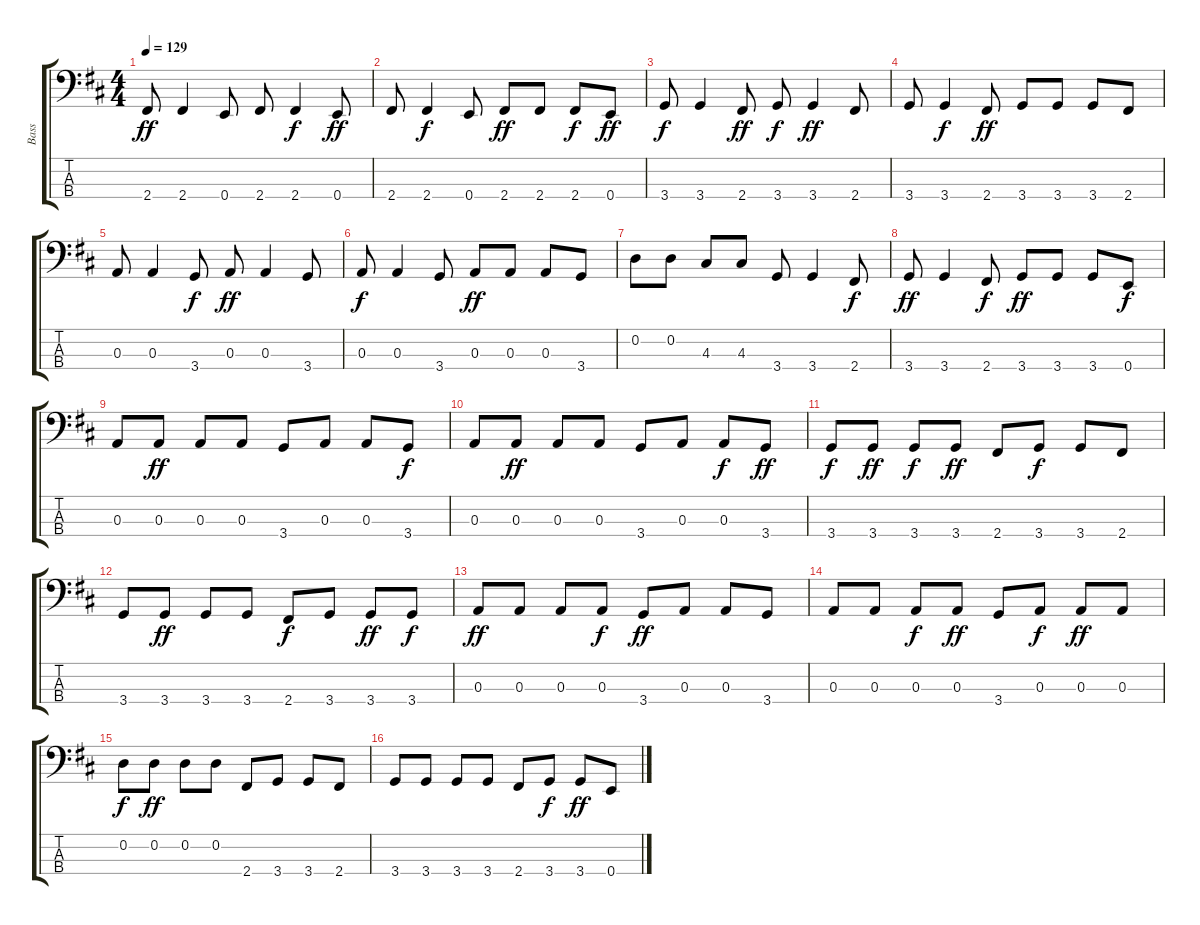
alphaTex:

\track ("Bass" "Bass") {instrument electricbassfinger}
\staff {score tabs}
\tuning (G2 D2 A1 E1) {hide}
\ts (4 4)
\tempo 129
\clef f4
\ks d
2.4.8{dy ff} 2.4.4 0.4.8 2.4.8 2.4.4{dy f} 0.4.8{dy ff} |
2.4.8 2.4.4{dy f} 0.4.8 2.4.8{dy ff} 2.4.8 2.4.8{dy f} 0.4.8{dy ff} |
3.4.8{dy f} 3.4.4 2.4.8{dy ff} 3.4.8{dy f} 3.4.4{dy ff} 2.4.8 |
3.4.8 3.4.4{dy f} 2.4.8{dy ff} 3.4.8 3.4.8 3.4.8 2.4.8 |
0.3.8 0.3.4 3.4.8{dy f} 0.3.8{dy ff} 0.3.4 3.4.8 |
0.3.8{dy f} 0.3.4 3.4.8 0.3.8{dy ff} 0.3.8 0.3.8 3.4.8 |
0.2.8 0.2.8 4.3.8 4.3.8 3.4.8 3.4.4 2.4.8{dy f} |
3.4.8{dy ff} 3.4.4 2.4.8{dy f} 3.4.8{dy ff} 3.4.8 3.4.8 0.4.8{dy f} |
0.3.8 0.3.8{dy ff} 0.3.8 0.3.8 3.4.8 0.3.8 0.3.8 3.4.8{dy f} |
0.3.8 0.3.8{dy ff} 0.3.8 0.3.8 3.4.8 0.3.8 0.3.8{dy f} 3.4.8{dy ff} |
3.4.8{dy f} 3.4.8{dy ff} 3.4.8{dy f} 3.4.8{dy ff} 2.4.8 3.4.8{dy f} 3.4.8 2.4.8 |
3.4.8 3.4.8{dy ff} 3.4.8 3.4.8 2.4.8{dy f} 3.4.8 3.4.8{dy ff} 3.4.8{dy f} |
0.3.8{dy ff} 0.3.8 0.3.8 0.3.8{dy f} 3.4.8{dy ff} 0.3.8 0.3.8 3.4.8 |
0.3.8 0.3.8 0.3.8{dy f} 0.3.8{dy ff} 3.4.8 0.3.8{dy f} 0.3.8{dy ff} 0.3.8 |
0.2.8{dy f} 0.2.8{dy ff} 0.2.8 0.2.8 2.4.8 3.4.8 3.4.8 2.4.8 |
3.4.8 3.4.8 3.4.8 3.4.8 2.4.8 3.4.8{dy f} 3.4.8{dy ff} 0.4.8
